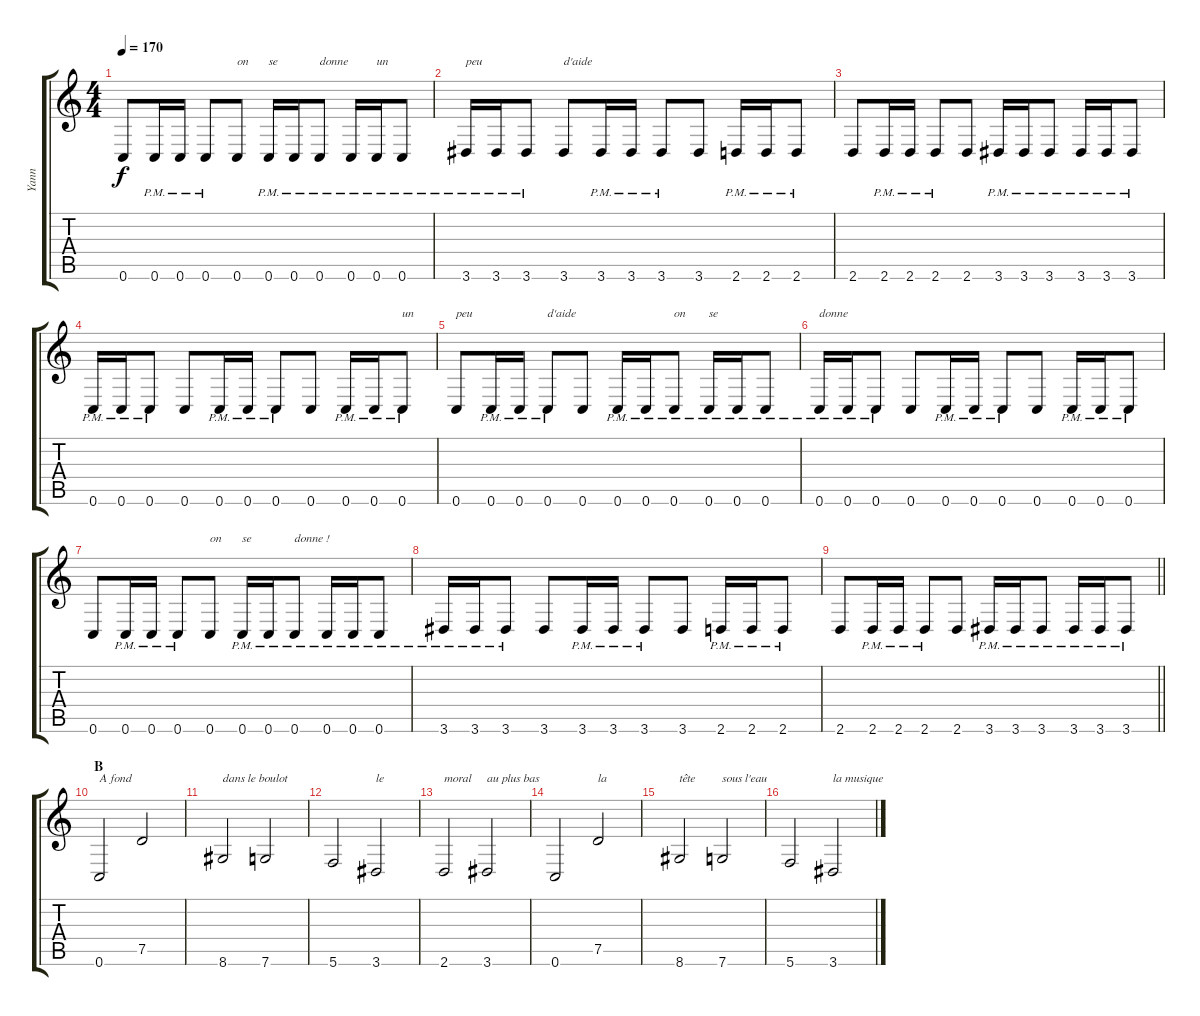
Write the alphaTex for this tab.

\track ("Yann" "Yann") {instrument distortionguitar}
\staff {score tabs}
\tuning (D4 A3 F3 C3 G2 C2) {hide}
\ts (4 4)
\tempo 170
\clef g2
\ks c
0.6.8{dy f} 0.6{pm}.16 0.6{pm}.16 0.6{pm}.8 0.6.8{txt "on"} 0.6{pm}.16{txt "se"} 0.6{pm}.16 0.6{pm}.8{txt "donne"} 0.6{pm}.16 0.6{pm}.16{txt "un"} 0.6{pm}.8 |
3.6{pm}.16{txt "peu"} 3.6{pm}.16 3.6{pm}.8 3.6.8{txt "d'aide"} 3.6{pm}.16 3.6{pm}.16 3.6{pm}.8 3.6.8 2.6{pm}.16 2.6{pm}.16 2.6{pm}.8 |
2.6.8 2.6{pm}.16 2.6{pm}.16 2.6{pm}.8 2.6.8 3.6{pm}.16 3.6{pm}.16 3.6{pm}.8 3.6{pm}.16 3.6{pm}.16 3.6{pm}.8 |
0.6{pm}.16 0.6{pm}.16 0.6{pm}.8 0.6.8 0.6{pm}.16 0.6{pm}.16 0.6{pm}.8 0.6.8 0.6{pm}.16 0.6{pm}.16 0.6{pm}.8{txt "un"} |
0.6.8{txt "peu"} 0.6{pm}.16 0.6{pm}.16 0.6{pm}.8{txt "d'aide"} 0.6.8 0.6{pm}.16 0.6{pm}.16 0.6{pm}.8{txt "on"} 0.6{pm}.16{txt "se"} 0.6{pm}.16 0.6{pm}.8 |
0.6{pm}.16{txt "donne"} 0.6{pm}.16 0.6{pm}.8 0.6.8 0.6{pm}.16 0.6{pm}.16 0.6{pm}.8 0.6.8 0.6{pm}.16 0.6{pm}.16 0.6{pm}.8 |
0.6.8 0.6{pm}.16 0.6{pm}.16 0.6{pm}.8 0.6.8{txt "on"} 0.6{pm}.16{txt "se"} 0.6{pm}.16 0.6{pm}.8{txt "donne !"} 0.6{pm}.16 0.6{pm}.16 0.6{pm}.8 |
3.6{pm}.16 3.6{pm}.16 3.6{pm}.8 3.6.8 3.6{pm}.16 3.6{pm}.16 3.6{pm}.8 3.6.8 2.6{pm}.16 2.6{pm}.16 2.6{pm}.8 |
\barLineRight lightlight
2.6.8 2.6{pm}.16 2.6{pm}.16 2.6{pm}.8 2.6.8 3.6{pm}.16 3.6{pm}.16 3.6{pm}.8 3.6{pm}.16 3.6{pm}.16 3.6{pm}.8 |
\section ("" "B")
0.6.2{txt "A fond"} 7.5.2 |
8.6.2{txt "dans le boulot"} 7.6.2 |
5.6.2 3.6.2{txt "le"} |
2.6.2{txt "moral"} 3.6.2{txt "au plus bas"} |
0.6.2 7.5.2{txt "la"} |
8.6.2{txt "tête"} 7.6.2{txt "sous l'eau"} |
5.6.2 3.6.2{txt "la musique"}
